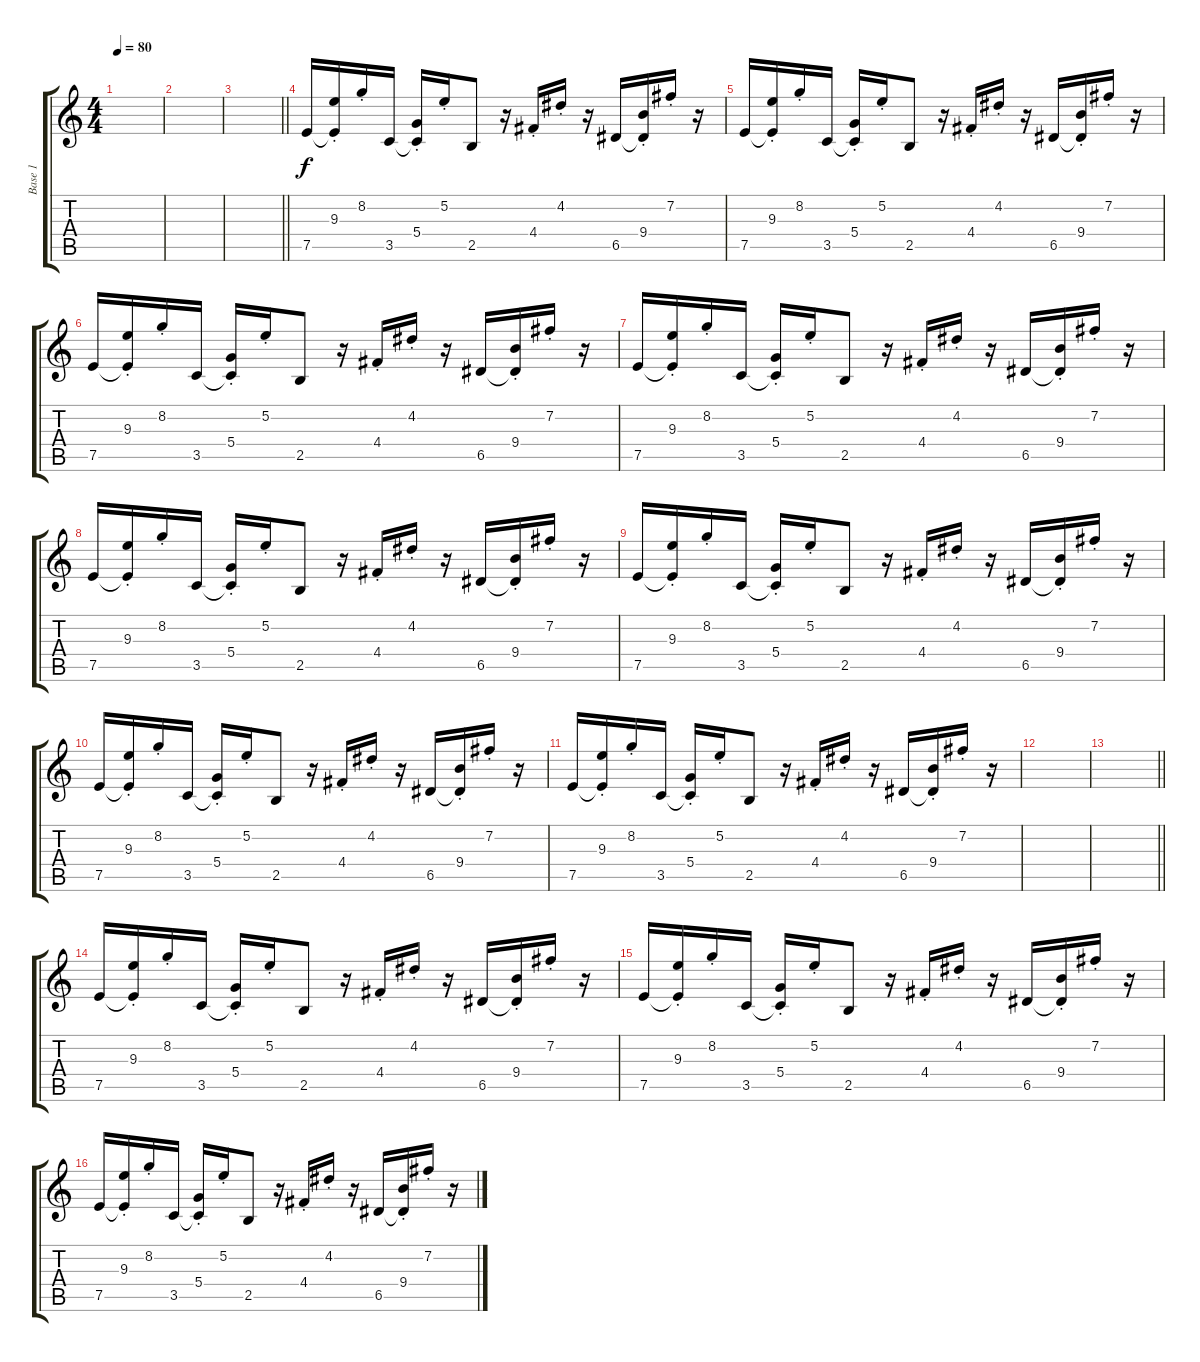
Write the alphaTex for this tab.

\track ("Base 1" "Base 1") {instrument acousticguitarsteel}
\staff {score tabs}
\tuning (E4 B3 G3 D3 A2 E2) {hide}
\ts (4 4)
\tempo 80
\clef g2
\ks c
|
|
\barLineRight lightlight
|
7.5.16 (9.3{st} 7.5{t}).16 8.2{st}.16 3.5.16 (5.4{st} 3.5{t}).16 5.2{st}.16 2.5.8 r.16 4.4{st}.16 4.2{st}.16 r.16 6.5.16 (9.4{st} 6.5{t}).16 7.2{st}.16 r.16 |
7.5.16 (9.3{st} 7.5{t}).16 8.2{st}.16 3.5.16 (5.4{st} 3.5{t}).16 5.2{st}.16 2.5.8 r.16 4.4{st}.16 4.2{st}.16 r.16 6.5.16 (9.4{st} 6.5{t}).16 7.2{st}.16 r.16 |
7.5.16 (9.3{st} 7.5{t}).16 8.2{st}.16 3.5.16 (5.4{st} 3.5{t}).16 5.2{st}.16 2.5.8 r.16 4.4{st}.16 4.2{st}.16 r.16 6.5.16 (9.4{st} 6.5{t}).16 7.2{st}.16 r.16 |
7.5.16 (9.3{st} 7.5{t}).16 8.2{st}.16 3.5.16 (5.4{st} 3.5{t}).16 5.2{st}.16 2.5.8 r.16 4.4{st}.16 4.2{st}.16 r.16 6.5.16 (9.4{st} 6.5{t}).16 7.2{st}.16 r.16 |
7.5.16 (9.3{st} 7.5{t}).16 8.2{st}.16 3.5.16 (5.4{st} 3.5{t}).16 5.2{st}.16 2.5.8 r.16 4.4{st}.16 4.2{st}.16 r.16 6.5.16 (9.4{st} 6.5{t}).16 7.2{st}.16 r.16 |
7.5.16 (9.3{st} 7.5{t}).16 8.2{st}.16 3.5.16 (5.4{st} 3.5{t}).16 5.2{st}.16 2.5.8 r.16 4.4{st}.16 4.2{st}.16 r.16 6.5.16 (9.4{st} 6.5{t}).16 7.2{st}.16 r.16 |
7.5.16 (9.3{st} 7.5{t}).16 8.2{st}.16 3.5.16 (5.4{st} 3.5{t}).16 5.2{st}.16 2.5.8 r.16 4.4{st}.16 4.2{st}.16 r.16 6.5.16 (9.4{st} 6.5{t}).16 7.2{st}.16 r.16 |
7.5.16 (9.3{st} 7.5{t}).16 8.2{st}.16 3.5.16 (5.4{st} 3.5{t}).16 5.2{st}.16 2.5.8 r.16 4.4{st}.16 4.2{st}.16 r.16 6.5.16 (9.4{st} 6.5{t}).16 7.2{st}.16 r.16 |
|
\barLineRight lightlight
|
7.5.16 (9.3{st} 7.5{t}).16 8.2{st}.16 3.5.16 (5.4{st} 3.5{t}).16 5.2{st}.16 2.5.8 r.16 4.4{st}.16 4.2{st}.16 r.16 6.5.16 (9.4{st} 6.5{t}).16 7.2{st}.16 r.16 |
7.5.16 (9.3{st} 7.5{t}).16 8.2{st}.16 3.5.16 (5.4{st} 3.5{t}).16 5.2{st}.16 2.5.8 r.16 4.4{st}.16 4.2{st}.16 r.16 6.5.16 (9.4{st} 6.5{t}).16 7.2{st}.16 r.16 |
7.5.16 (9.3{st} 7.5{t}).16 8.2{st}.16 3.5.16 (5.4{st} 3.5{t}).16 5.2{st}.16 2.5.8 r.16 4.4{st}.16 4.2{st}.16 r.16 6.5.16 (9.4{st} 6.5{t}).16 7.2{st}.16 r.16
